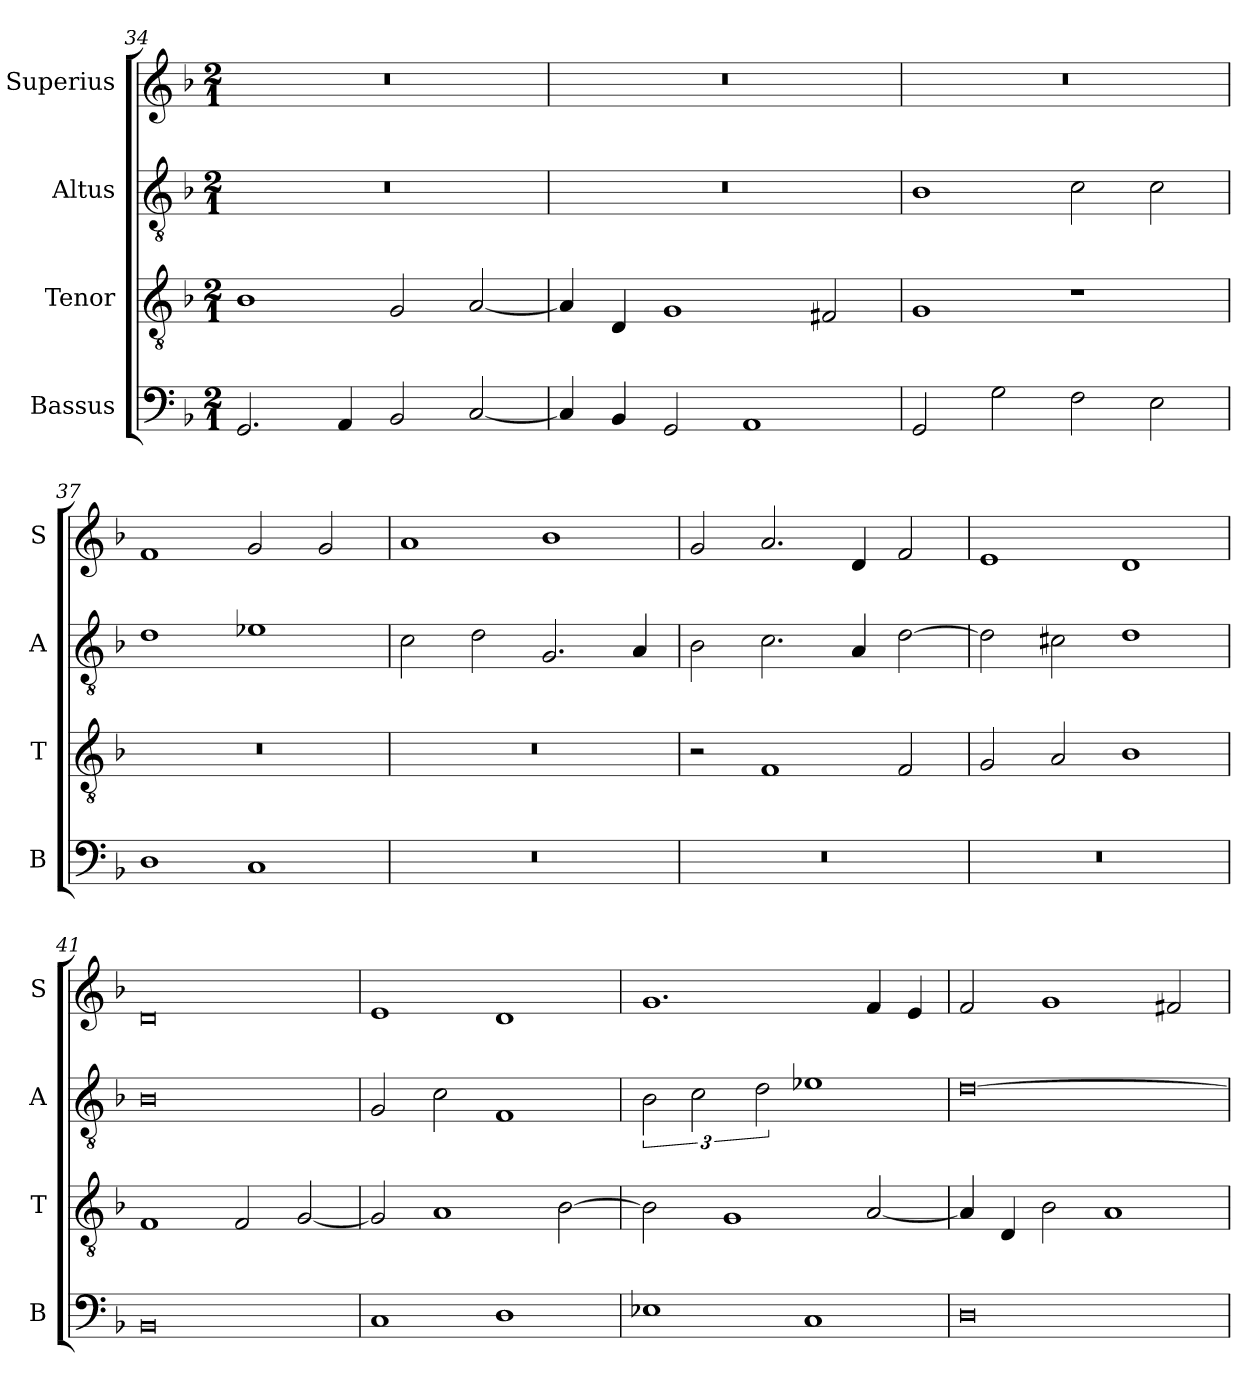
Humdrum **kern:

**kern	**kern	**kern	**kern
*part4	*part3	*part2	*part1
*staff4	*staff3	*staff2	*staff1
*I"Bassus	*I"Tenor	*I"Altus	*I"Superius
*I'B	*I'T	*I'A	*I'S
*clefF4	*clefGv2	*clefGv2	*clefG2
*k[b-]	*k[b-]	*k[b-]	*k[b-]
*M2/1	*M2/1	*M2/1	*M2/1
=34	=34	=34	=34
2.GG/	1B-	0r	0r
4AA/	.	.	.
2BB-/	2G/	.	.
[2C/	[2A/	.	.
=35	=35	=35	=35
4C/]	4A/]	0r	0r
4BB-/	4D/	.	.
2GG/	1G	.	.
1AA	.	.	.
.	2F#X/	.	.
=36	=36	=36	=36
2GG/	1G	1B-	0r
2G\	.	.	.
2F\	1r	2c\	.
2E\	.	2c\	.
=37	=37	=37	=37
1D	0r	1d	1f
1C	.	1e-X	2g/
.	.	.	2g/
=38	=38	=38	=38
0r	0r	2c\	1a
.	.	2d\	.
.	.	2.G/	1b-
.	.	4A/	.
=39	=39	=39	=39
0r	2r	2B-\	2g/
.	1F	2.c\	2.a/
.	.	4A/	4d/
.	2F/	[2d\	2f/
=40	=40	=40	=40
0r	2G/	2d\]	1e
.	2A/	2c#X\	.
.	1B-	1d	1d
=41	=41	=41	=41
0BB-	1F	0B-	0d
.	2F/	.	.
.	[2G/	.	.
=42	=42	=42	=42
1C	2G/]	2G/	1e
.	1A	2c\	.
1D	.	1F	1d
.	[2B-\	.	.
=43	=43	=43	=43
1E-X	2B-\]	3B-\	1.g
.	.	3c\	.
.	1G	.	.
.	.	3d\	.
1C	.	1e-X	.
.	[2A/	.	4f/
.	.	.	4e/
=44	=44	=44	=44
0D	4A/]	[0d	2f/
.	4D/	.	.
.	2B-\	.	1g
.	1A	.	.
.	.	.	2f#X/
=	=	=	=
*-	*-	*-	*-
